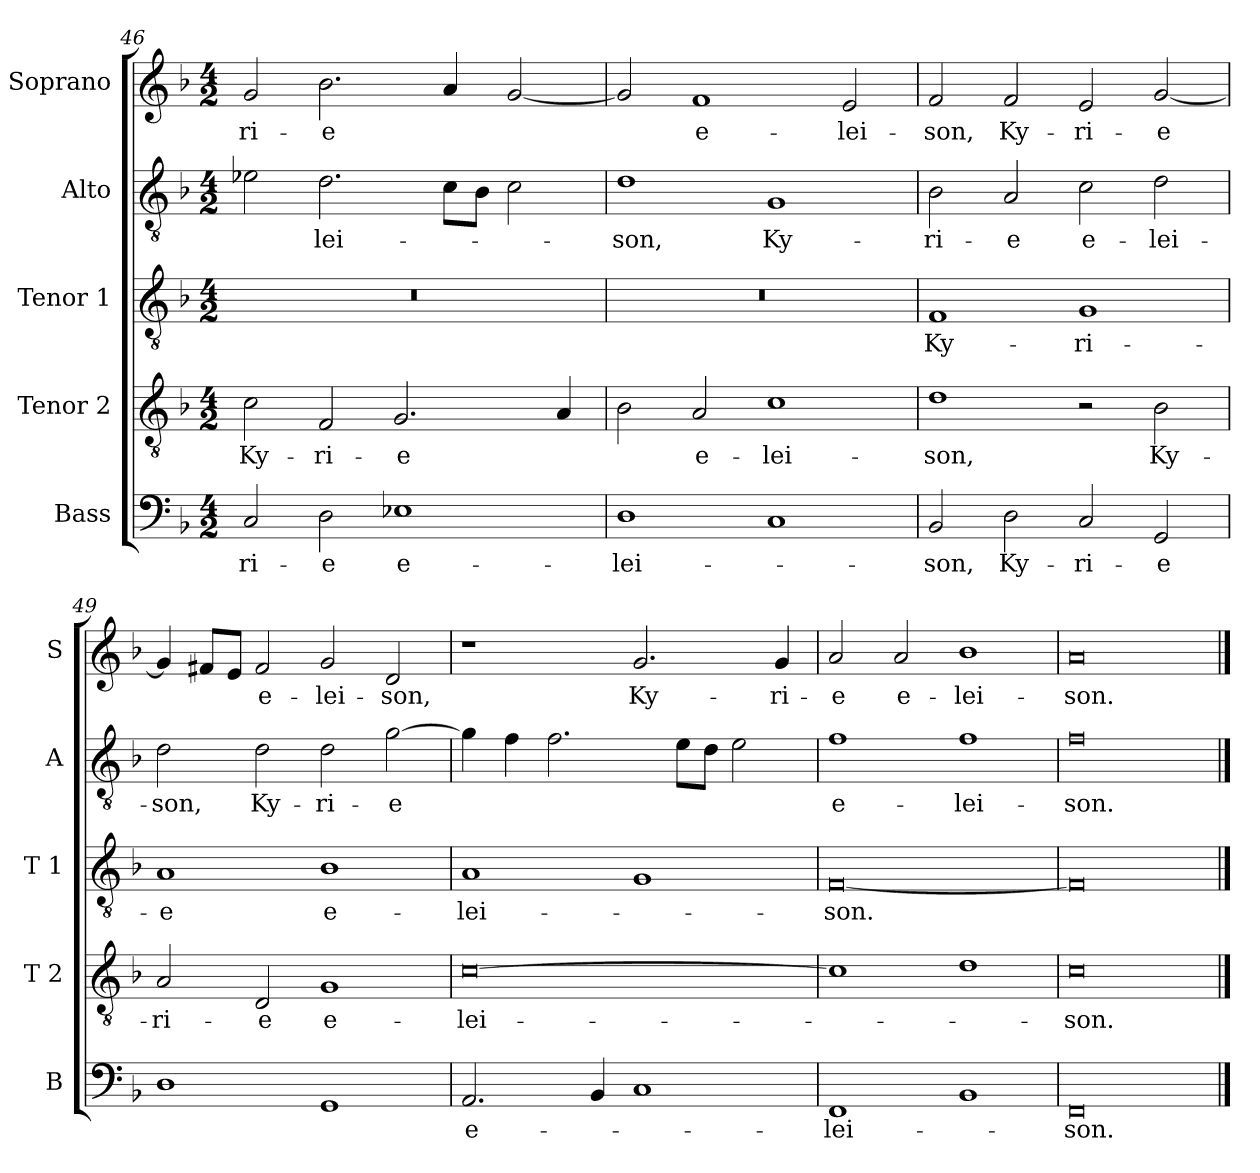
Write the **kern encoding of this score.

**kern	**text	**kern	**text	**kern	**text	**kern	**text	**kern	**text
*part5	*part5	*part4	*part4	*part3	*part3	*part2	*part2	*part1	*part1
*staff5	*staff5	*staff4	*staff4	*staff3	*staff3	*staff2	*staff2	*staff1	*staff1
*I"Bass	*	*I"Tenor 2	*	*I"Tenor 1	*	*I"Alto	*	*I"Soprano	*
*I'B	*	*I'T 2	*	*I'T 1	*	*I'A	*	*I'S	*
!!LO:LB:g=z
*clefF4	*	*clefGv2	*	*clefGv2	*	*clefGv2	*	*clefG2	*
*k[b-]	*	*k[b-]	*	*k[b-]	*	*k[b-]	*	*k[b-]	*
*F:	*	*F:	*	*F:	*	*F:	*	*F:	*
*M4/2	*	*M4/2	*	*M4/2	*	*M4/2	*	*M4/2	*
=46	=46	=46	=46	=46	=46	=46	=46	=46	=46
!	!LO:LY:b	!	!LO:LY:b	!	!	!	!	!	!LO:LY:b
2C/	-ri-	2c\	Ky-	0r	.	2e-X\	.	2g/	-ri-
!	!LO:LY:b	!	!LO:LY:b	!	!	!	!LO:LY:b	!	!LO:LY:b
2D\	-e	2F/	-ri-	.	.	2.d\	-lei-	2.b-\	-e
!	!LO:LY:b	!	!LO:LY:b	!	!	!	!	!	!
1E-X	e-	2.G/	-e	.	.	.	.	.	.
.	.	.	.	.	.	8c\L	.	4a/	.
.	.	.	.	.	.	8B-\J	.	.	.
.	.	.	.	.	.	2c\	.	[2g/	.
.	.	4A/	.	.	.	.	.	.	.
=47	=47	=47	=47	=47	=47	=47	=47	=47	=47
!	!LO:LY:b	!	!	!	!	!	!LO:LY:b	!	!
1D	-lei-	2B-\	.	0r	.	1d	-son,	2g/]	.
!	!	!	!LO:LY:b	!	!	!	!	!	!LO:LY:b
.	.	2A/	e-	.	.	.	.	1f	e-
!	!	!	!LO:LY:b	!	!	!	!LO:LY:b	!	!
1C	.	1c	-lei-	.	.	1G	Ky-	.	.
!	!	!	!	!	!	!	!	!	!LO:LY:b
.	.	.	.	.	.	.	.	2e/	-lei-
=48	=48	=48	=48	=48	=48	=48	=48	=48	=48
!	!LO:LY:b	!	!LO:LY:b	!	!LO:LY:b	!	!LO:LY:b	!	!LO:LY:b
2BB-/	-son,	1d	-son,	1F	Ky-	2B-\	-ri-	2f/	-son,
!	!LO:LY:b	!	!	!	!	!	!LO:LY:b	!	!LO:LY:b
2D\	Ky-	.	.	.	.	2A/	-e	2f/	Ky-
!	!LO:LY:b	!	!	!	!LO:LY:b	!	!LO:LY:b	!	!LO:LY:b
2C/	-ri-	2r	.	1G	-ri-	2c\	e-	2e/	-ri-
!	!LO:LY:b	!	!LO:LY:b	!	!	!	!LO:LY:b	!	!LO:LY:b
2GG/	-e	2B-\	Ky-	.	.	2d\	-lei-	[2g/	-e
=49	=49	=49	=49	=49	=49	=49	=49	=49	=49
!	!	!	!LO:LY:b	!	!LO:LY:b	!	!LO:LY:b	!	!
1D	.	2A/	-ri-	1A	-e	2d\	-son,	4g/]	.
.	.	.	.	.	.	.	.	8f#X/L	.
.	.	.	.	.	.	.	.	8e/J	.
!	!	!	!LO:LY:b	!	!	!	!LO:LY:b	!	!LO:LY:b
.	.	2D/	-e	.	.	2d\	Ky-	2f#/	e-
!	!	!	!LO:LY:b	!	!LO:LY:b	!	!LO:LY:b	!	!LO:LY:b
1GG	.	1G	e-	1B-	e-	2d\	-ri-	2g/	-lei-
!	!	!	!	!	!	!	!LO:LY:b	!	!LO:LY:b
.	.	.	.	.	.	[2g\	-e	2d/	-son,
=50	=50	=50	=50	=50	=50	=50	=50	=50	=50
!	!LO:LY:b	!	!LO:LY:b	!	!LO:LY:b	!	!	!	!
2.AA/	e-	[0c	-lei-	1A	-lei-	4g\]	.	1r	.
.	.	.	.	.	.	4f\	.	.	.
.	.	.	.	.	.	2.f\	.	.	.
4BB-/	.	.	.	.	.	.	.	.	.
!	!	!	!	!	!	!	!	!	!LO:LY:b
1C	.	.	.	1G	.	.	.	2.g/	Ky-
.	.	.	.	.	.	8e\L	.	.	.
.	.	.	.	.	.	8d\J	.	.	.
.	.	.	.	.	.	2e\	.	.	.
!	!	!	!	!	!	!	!	!	!LO:LY:b
.	.	.	.	.	.	.	.	4g/	-ri-
!!LO:LB:g=z
=51	=51	=51	=51	=51	=51	=51	=51	=51	=51
!	!LO:LY:b	!	!	!	!LO:LY:b	!	!LO:LY:b	!	!LO:LY:b
1FF	-lei-	1c]	.	[0F	-son.	1f	e-	2a/	-e
!	!	!	!	!	!	!	!	!	!LO:LY:b
.	.	.	.	.	.	.	.	2a/	e-
!	!	!	!	!	!	!	!LO:LY:b	!	!LO:LY:b
1BB-	.	1d	.	.	.	1f	-lei-	1b-	-lei-
=52	=52	=52	=52	=52	=52	=52	=52	=52	=52
!	!LO:LY:b	!	!LO:LY:b	!	!	!	!LO:LY:b	!	!LO:LY:b
0FF	-son.	0c	-son.	0F]	.	0f	-son.	0a	-son.
==	==	==	==	==	==	==	==	==	==
*-	*-	*-	*-	*-	*-	*-	*-	*-	*-
